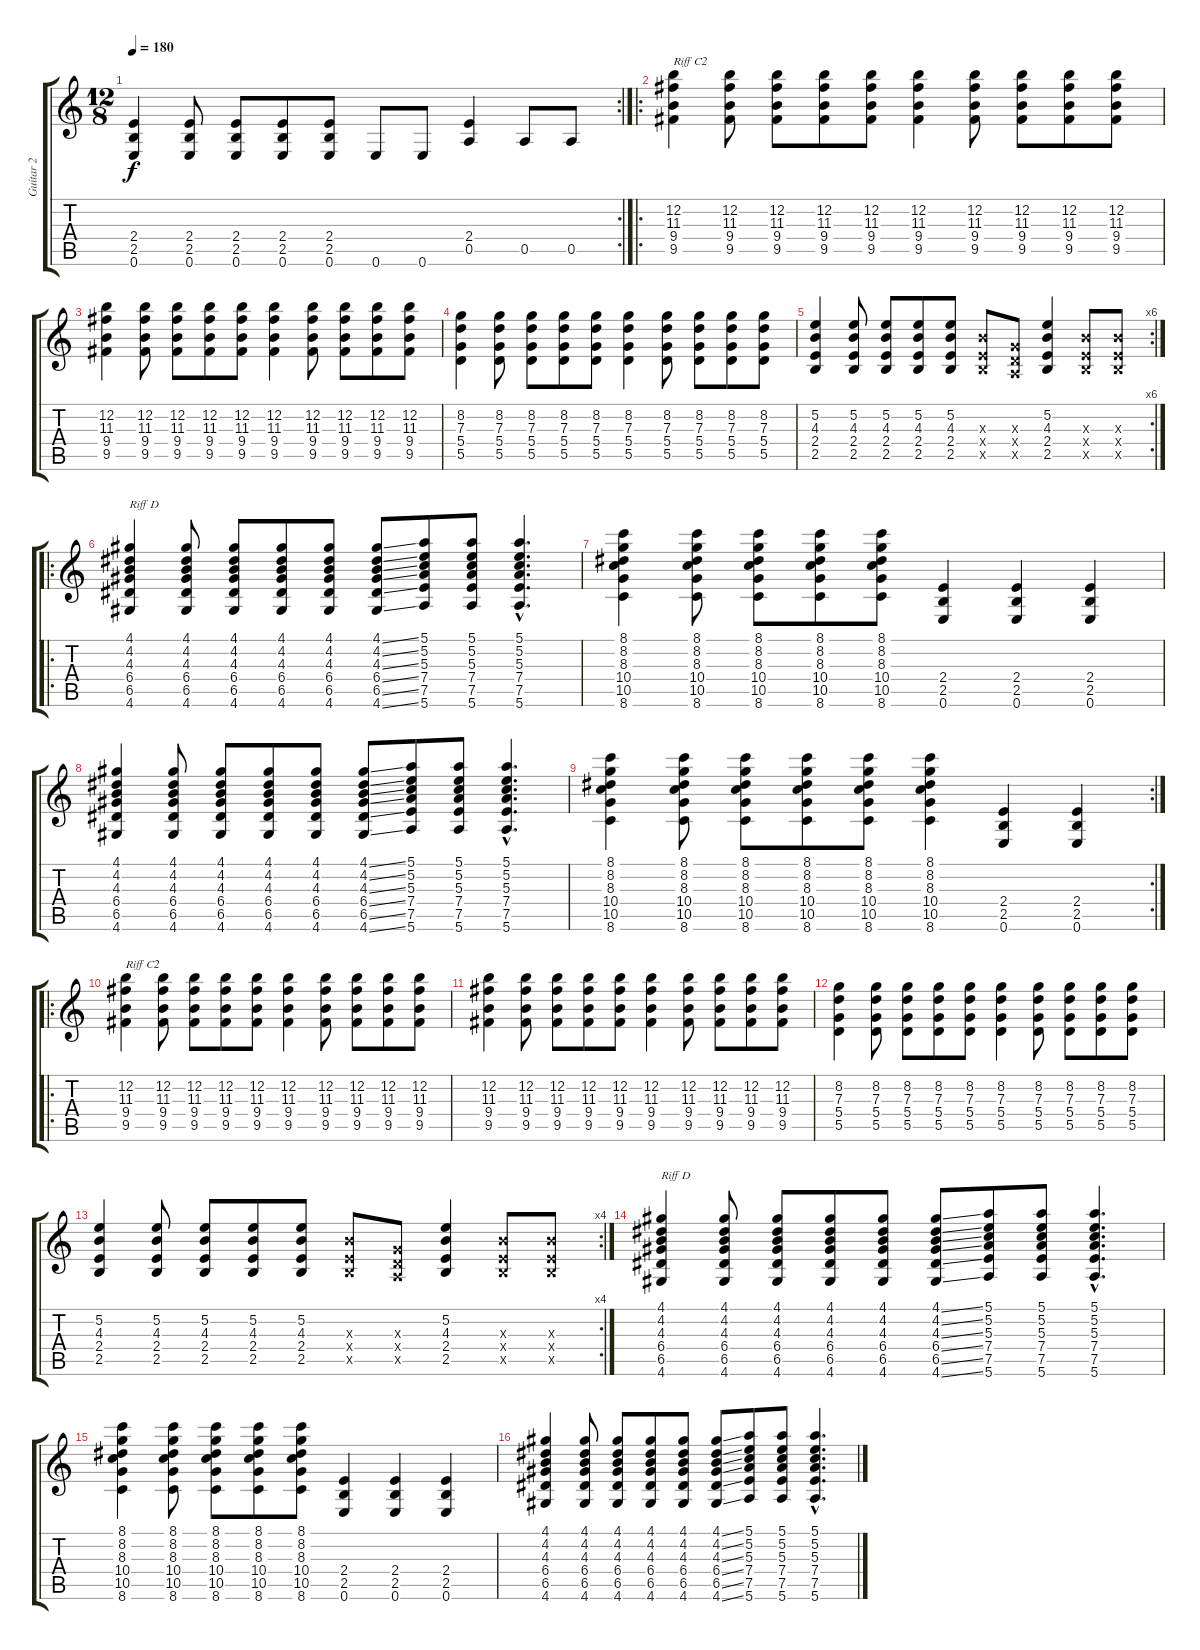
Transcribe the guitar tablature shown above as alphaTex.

\track ("Guitar 2" "Guitar 2") {instrument distortionguitar}
\staff {score tabs}
\tuning (E4 B3 G3 D3 A2 E2) {hide}
\rc 2
\ts (12 8)
\tempo 180
\clef g2
\ks c
(2.4 2.5 0.6).4{dy f} (2.4 2.5 0.6).8 (2.4 2.5 0.6).8 (2.4 2.5 0.6).8 (2.4 2.5 0.6).8 0.6.8 0.6.8 (2.4 0.5).4 0.5.8 0.5.8 |
\ro
(12.2 11.3 9.4 9.5).4{txt "Riff C2"} (12.2 11.3 9.4 9.5).8 (12.2 11.3 9.4 9.5).8 (12.2 11.3 9.4 9.5).8 (12.2 11.3 9.4 9.5).8 (12.2 11.3 9.4 9.5).4 (12.2 11.3 9.4 9.5).8 (12.2 11.3 9.4 9.5).8 (12.2 11.3 9.4 9.5).8 (12.2 11.3 9.4 9.5).8 |
(12.2 11.3 9.4 9.5).4 (12.2 11.3 9.4 9.5).8 (12.2 11.3 9.4 9.5).8 (12.2 11.3 9.4 9.5).8 (12.2 11.3 9.4 9.5).8 (12.2 11.3 9.4 9.5).4 (12.2 11.3 9.4 9.5).8 (12.2 11.3 9.4 9.5).8 (12.2 11.3 9.4 9.5).8 (12.2 11.3 9.4 9.5).8 |
(8.2 7.3 5.4 5.5).4 (8.2 7.3 5.4 5.5).8 (8.2 7.3 5.4 5.5).8 (8.2 7.3 5.4 5.5).8 (8.2 7.3 5.4 5.5).8 (8.2 7.3 5.4 5.5).4 (8.2 7.3 5.4 5.5).8 (8.2 7.3 5.4 5.5).8 (8.2 7.3 5.4 5.5).8 (8.2 7.3 5.4 5.5).8 |
\rc 6
(5.2 4.3 2.4 2.5).4 (5.2 4.3 2.4 2.5).8 (5.2 4.3 2.4 2.5).8 (5.2 4.3 2.4 2.5).8 (5.2 4.3 2.4 2.5).8 (4.3{x} 2.4{x} 2.5{x}).8 (0.3{x} 0.4{x} 0.5{x}).8 (5.2 4.3 2.4 2.5).4 (4.3{x} 2.4{x} 2.5{x}).8 (4.3{x} 2.4{x} 2.5{x}).8 |
\ro
(4.1 4.2 4.3 6.4 6.5 4.6).4{txt "Riff D"} (4.1 4.2 4.3 6.4 6.5 4.6).8 (4.1 4.2 4.3 6.4 6.5 4.6).8 (4.1 4.2 4.3 6.4 6.5 4.6).8 (4.1 4.2 4.3 6.4 6.5 4.6).8 (4.1{ss} 4.2{ss} 4.3{ss} 6.4{ss} 6.5{ss} 4.6{ss}).8 (5.1 5.2 5.3 7.4 7.5 5.6).8 (5.1 5.2 5.3 7.4 7.5 5.6).8 (5.1{hac} 5.2{hac} 5.3{hac} 7.4{hac} 7.5{hac} 5.6{hac}).4{d} |
(8.1 8.2 8.3 10.4 10.5 8.6).4 (8.1 8.2 8.3 10.4 10.5 8.6).8 (8.1 8.2 8.3 10.4 10.5 8.6).8 (8.1 8.2 8.3 10.4 10.5 8.6).8 (8.1 8.2 8.3 10.4 10.5 8.6).8 (2.4 2.5 0.6).4 (2.4 2.5 0.6).4 (2.4 2.5 0.6).4 |
(4.1 4.2 4.3 6.4 6.5 4.6).4 (4.1 4.2 4.3 6.4 6.5 4.6).8 (4.1 4.2 4.3 6.4 6.5 4.6).8 (4.1 4.2 4.3 6.4 6.5 4.6).8 (4.1 4.2 4.3 6.4 6.5 4.6).8 (4.1{ss} 4.2{ss} 4.3{ss} 6.4{ss} 6.5{ss} 4.6{ss}).8 (5.1 5.2 5.3 7.4 7.5 5.6).8 (5.1 5.2 5.3 7.4 7.5 5.6).8 (5.1{hac} 5.2{hac} 5.3{hac} 7.4{hac} 7.5{hac} 5.6{hac}).4{d} |
\rc 2
(8.1 8.2 8.3 10.4 10.5 8.6).4 (8.1 8.2 8.3 10.4 10.5 8.6).8 (8.1 8.2 8.3 10.4 10.5 8.6).8 (8.1 8.2 8.3 10.4 10.5 8.6).8 (8.1 8.2 8.3 10.4 10.5 8.6).8 (8.1 8.2 8.3 10.4 10.5 8.6).4 (2.4 2.5 0.6).4 (2.4 2.5 0.6).4 |
\ro
(12.2 11.3 9.4 9.5).4{txt "Riff C2"} (12.2 11.3 9.4 9.5).8 (12.2 11.3 9.4 9.5).8 (12.2 11.3 9.4 9.5).8 (12.2 11.3 9.4 9.5).8 (12.2 11.3 9.4 9.5).4 (12.2 11.3 9.4 9.5).8 (12.2 11.3 9.4 9.5).8 (12.2 11.3 9.4 9.5).8 (12.2 11.3 9.4 9.5).8 |
(12.2 11.3 9.4 9.5).4 (12.2 11.3 9.4 9.5).8 (12.2 11.3 9.4 9.5).8 (12.2 11.3 9.4 9.5).8 (12.2 11.3 9.4 9.5).8 (12.2 11.3 9.4 9.5).4 (12.2 11.3 9.4 9.5).8 (12.2 11.3 9.4 9.5).8 (12.2 11.3 9.4 9.5).8 (12.2 11.3 9.4 9.5).8 |
(8.2 7.3 5.4 5.5).4 (8.2 7.3 5.4 5.5).8 (8.2 7.3 5.4 5.5).8 (8.2 7.3 5.4 5.5).8 (8.2 7.3 5.4 5.5).8 (8.2 7.3 5.4 5.5).4 (8.2 7.3 5.4 5.5).8 (8.2 7.3 5.4 5.5).8 (8.2 7.3 5.4 5.5).8 (8.2 7.3 5.4 5.5).8 |
\rc 4
(5.2 4.3 2.4 2.5).4 (5.2 4.3 2.4 2.5).8 (5.2 4.3 2.4 2.5).8 (5.2 4.3 2.4 2.5).8 (5.2 4.3 2.4 2.5).8 (4.3{x} 2.4{x} 2.5{x}).8 (0.3{x} 0.4{x} 0.5{x}).8 (5.2 4.3 2.4 2.5).4 (4.3{x} 2.4{x} 2.5{x}).8 (4.3{x} 2.4{x} 2.5{x}).8 |
(4.1 4.2 4.3 6.4 6.5 4.6).4{txt "Riff D"} (4.1 4.2 4.3 6.4 6.5 4.6).8 (4.1 4.2 4.3 6.4 6.5 4.6).8 (4.1 4.2 4.3 6.4 6.5 4.6).8 (4.1 4.2 4.3 6.4 6.5 4.6).8 (4.1{ss} 4.2{ss} 4.3{ss} 6.4{ss} 6.5{ss} 4.6{ss}).8 (5.1 5.2 5.3 7.4 7.5 5.6).8 (5.1 5.2 5.3 7.4 7.5 5.6).8 (5.1{hac} 5.2{hac} 5.3{hac} 7.4{hac} 7.5{hac} 5.6{hac}).4{d} |
(8.1 8.2 8.3 10.4 10.5 8.6).4 (8.1 8.2 8.3 10.4 10.5 8.6).8 (8.1 8.2 8.3 10.4 10.5 8.6).8 (8.1 8.2 8.3 10.4 10.5 8.6).8 (8.1 8.2 8.3 10.4 10.5 8.6).8 (2.4 2.5 0.6).4 (2.4 2.5 0.6).4 (2.4 2.5 0.6).4 |
(4.1 4.2 4.3 6.4 6.5 4.6).4 (4.1 4.2 4.3 6.4 6.5 4.6).8 (4.1 4.2 4.3 6.4 6.5 4.6).8 (4.1 4.2 4.3 6.4 6.5 4.6).8 (4.1 4.2 4.3 6.4 6.5 4.6).8 (4.1{ss} 4.2{ss} 4.3{ss} 6.4{ss} 6.5{ss} 4.6{ss}).8 (5.1 5.2 5.3 7.4 7.5 5.6).8 (5.1 5.2 5.3 7.4 7.5 5.6).8 (5.1{hac} 5.2{hac} 5.3{hac} 7.4{hac} 7.5{hac} 5.6{hac}).4{d}
